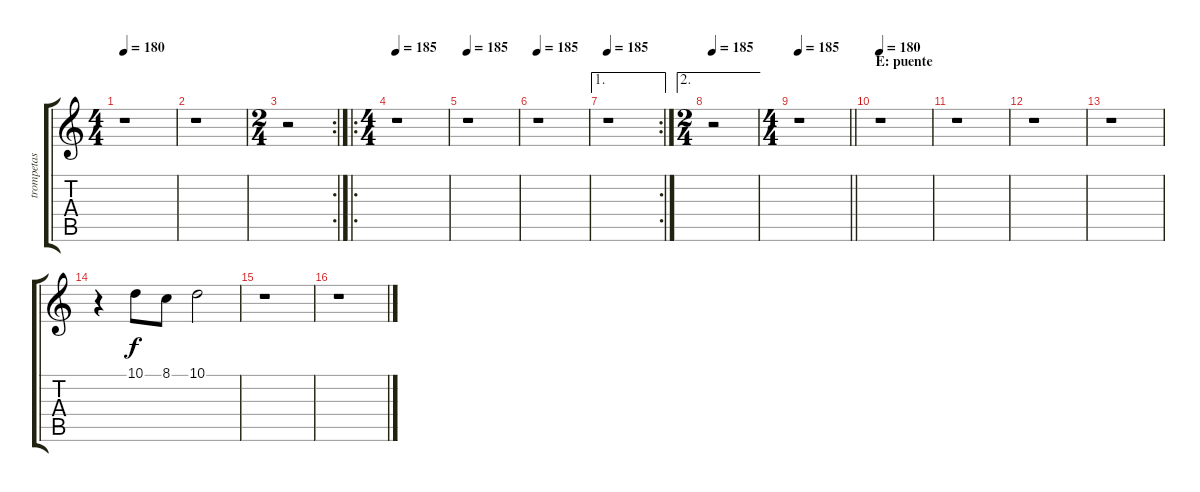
\track ("trompetas" "trompetas") {instrument brasssection}
\staff {score tabs}
\tuning (E4 B3 G3 D3 A2 E2) {hide}
\ts (4 4)
\tempo 180
\clef g2
\ks c
r.1{dy f} |
r.1 |
\rc 2
\ts (2 4)
r.2 |
\ro
\ts (4 4)
\tempo 185
r.1 |
\tempo 185
r.1 |
\tempo 185
r.1 |
\ae 1
\rc 2
\tempo 185
r.1 |
\ae 2
\ts (2 4)
\tempo 185
r.2 |
\ts (4 4)
\tempo 185
\barLineRight lightlight
r.1 |
\section ("" "E: puente")
\tempo 180
r.1{volume 14 balance 13 instrument brasssection} |
r.1 |
r.1 |
r.1 |
r.4 10.1.8 8.1.8 10.1.2 |
r.1 |
r.1
